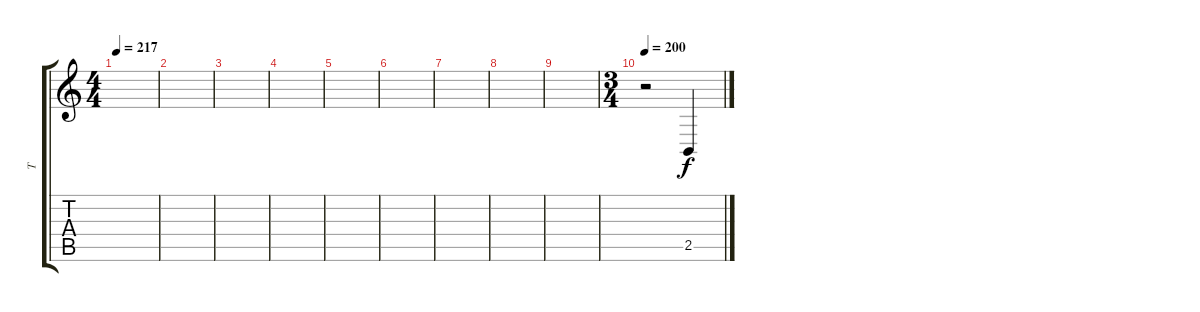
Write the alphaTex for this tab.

\track ("T" "T") {instrument taikodrum}
\staff {score tabs}
\tuning (E4 B3 G3 D3 A2 E2) {hide}
\ts (4 4)
\tempo 217
\clef g2
\ks c
|
|
|
|
|
|
|
|
|
\ts (3 4)
\tempo 200
r.2 2.5.4
